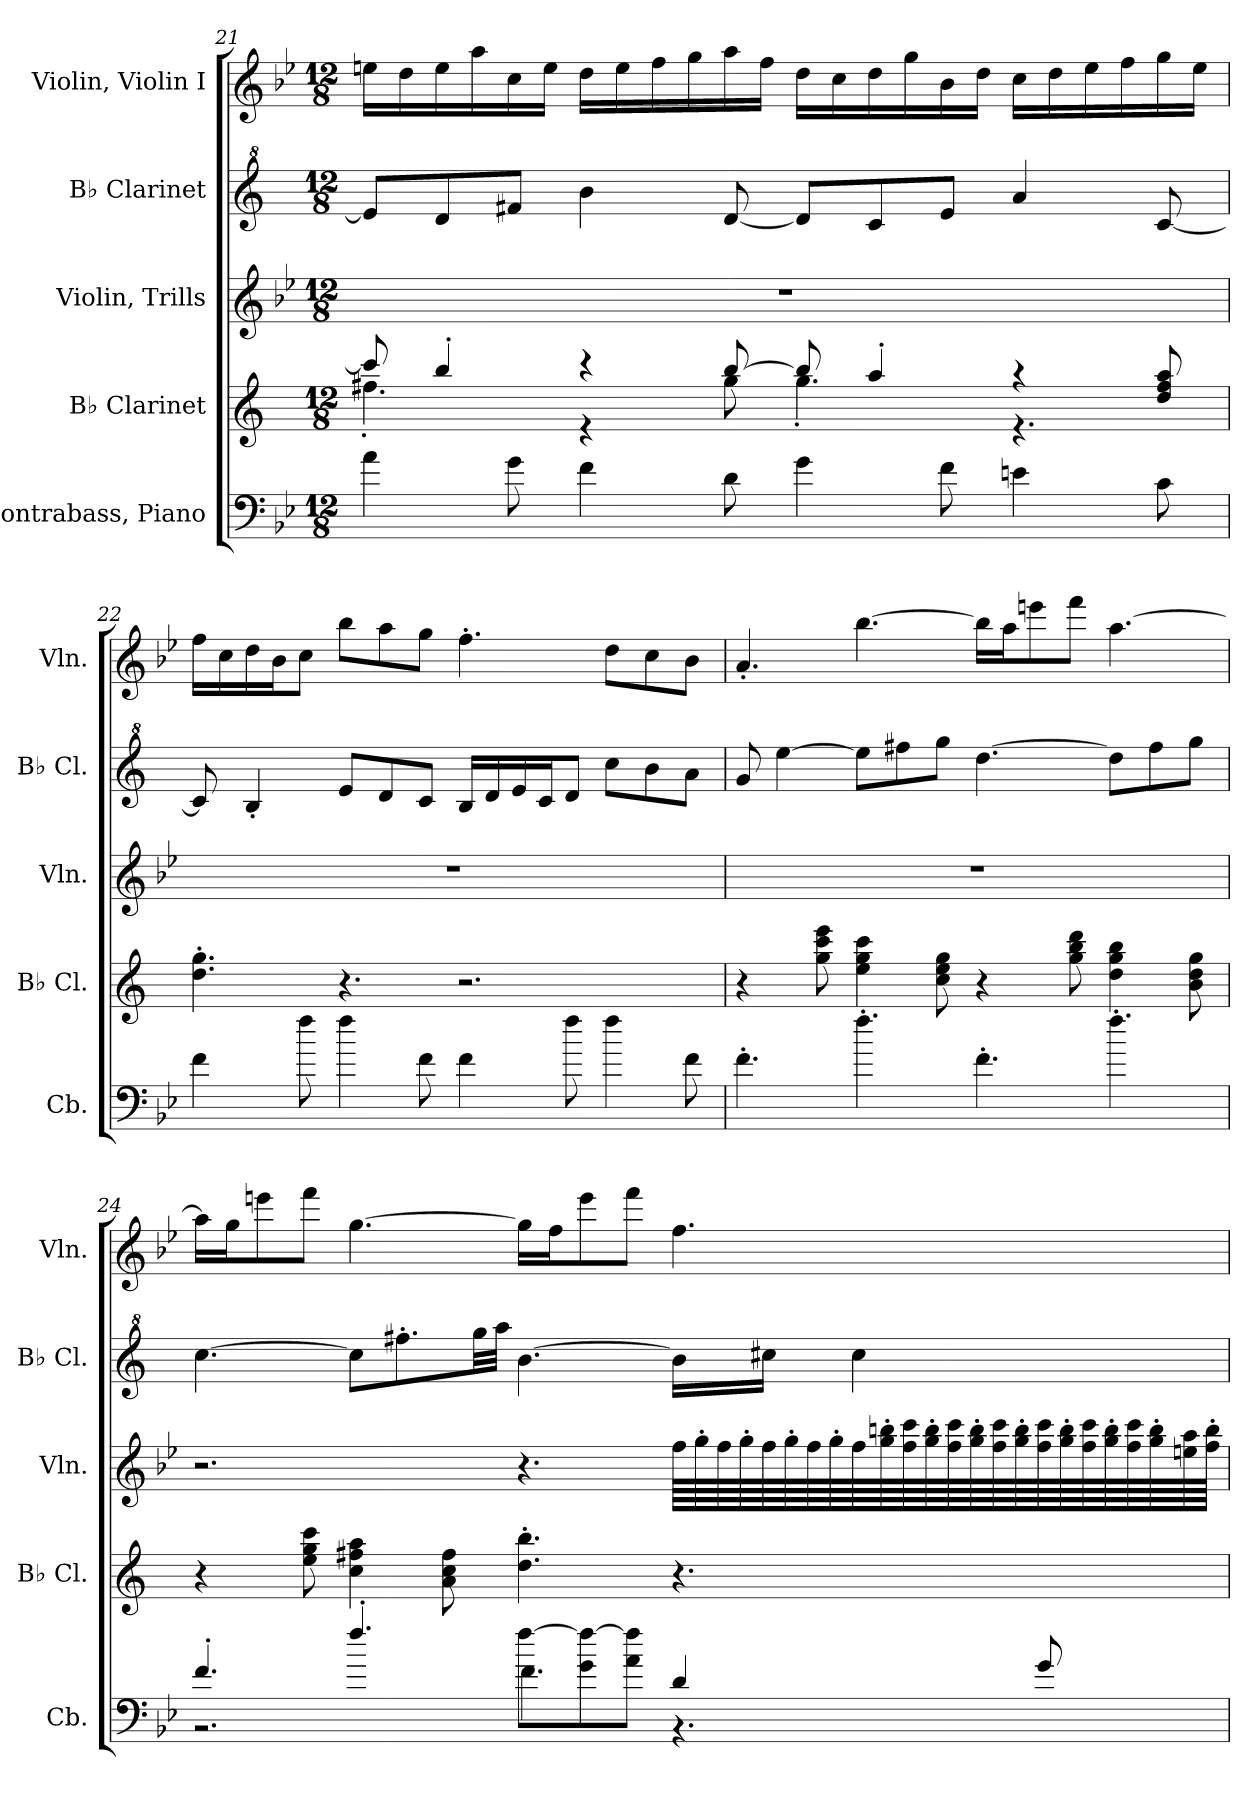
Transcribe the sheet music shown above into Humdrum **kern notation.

**kern	**kern	**kern	**kern	**kern
*part5	*part4	*part3	*part2	*part1
*staff5	*staff4	*staff3	*staff2	*staff1
*I"Contrabass, Piano	*I"B♭ Clarinet	*I"Violin, Trills	*I"B♭ Clarinet	*I"Violin, Violin I
*I'Cb.	*I'B♭ Cl.	*I'Vln.	*I'B♭ Cl.	*I'Vln.
*clefF4	*clefG2	*clefG2	*clefG^2	*clefG2
*ITrd7c12	*ITrd1c2	*	*ITrd1c2	*
*k[b-e-]	*k[b-e-]	*k[b-e-]	*k[b-e-]	*k[b-e-]
*M12/8	*M12/8	*M12/8	*M12/8	*M12/8
=21	=21	=21	=21	=21
*	*^	*	*	*
4A\	8bb-/]	4.een'\	1.r	8dd/L]	16een\LL
.	.	.	.	.	16dd\
.	4aa'/	.	.	8cc/	16ee\
.	.	.	.	.	16aa\
8G\	.	.	.	8een/J	16cc\
.	.	.	.	.	16ee\JJ
4F\	4r	4r	.	4aa\	16dd\LL
.	.	.	.	.	16ee\
.	.	.	.	.	16ff\
.	.	.	.	.	16gg\
8D\	[8aa/	8ff\	.	[8cc/	16aa\
.	.	.	.	.	16ff\JJ
4G\	8aa/]	4.ff'\	.	8cc/L]	16dd\LL
.	.	.	.	.	16cc\
.	4gg'/	.	.	8b-/	16dd\
.	.	.	.	.	16gg\
8F\	.	.	.	8dd/J	16b-\
.	.	.	.	.	16dd\JJ
4En\	4r	4.r	.	4gg/	16cc\LL
.	.	.	.	.	16dd\
.	.	.	.	.	16ee\
.	.	.	.	.	16ff\
8C\	8cc/ 8ee/ 8gg/	.	.	[8b-/	16gg\
.	.	.	.	.	16ee\JJ
*	*v	*v	*	*	*
=22	=22	=22	=22	=22
4F\	4.cc\' 4.ff\'	1.r	8b-/]	16ff\LL
.	.	.	.	16cc\
.	.	.	4a'/	16dd\
.	.	.	.	16b-\J
8f\	.	.	.	8cc\J
4f\	4.r	.	8dd/L	8bb-\L
.	.	.	8cc/	8aa\
8F\	.	.	8b-/J	8gg\J
4F\	2.r	.	16a/LL	4.ff'\
.	.	.	16cc/	.
.	.	.	16dd/	.
.	.	.	16b-/J	.
8f\	.	.	8cc/J	.
4f\	.	.	8bb-\L	8dd\L
.	.	.	8aa\	8cc\
8F\	.	.	8gg\J	8b-\J
!!LO:LB:g=z
=23	=23	=23	=23	=23
4.F'\	4r	1.r	8ff/	4.a'/
.	.	.	[4ddd\	.
.	8ff\ 8bb-\ 8ddd\	.	.	.
4.f'\	4dd\ 4ff\ 4bb-\	.	8ddd\L]	[4.bb-\
.	.	.	8eeen\	.
.	8b-\ 8dd\ 8ff\	.	8fff\J	.
4.F'\	4r	.	[4.ccc\	16bb-\LL]
.	.	.	.	16aa\J
.	.	.	.	8eeen\
.	8ff\ 8aa\ 8ccc\	.	.	8fff\J
4.f'\	4cc\ 4ff\ 4aa\	.	8ccc\L]	[4.aa\
.	.	.	8eee\	.
.	8a\ 8cc\ 8ff\	.	8fff\J	.
=24	=24	=24	=24	=24
*^	*	*	*	*
4.F'/	2.r	4r	2.r	[4.bb-\	16aa\LL]
.	.	.	.	.	16gg\J
.	.	.	.	.	8eeen\
.	.	8dd\ 8ff\ 8bb-\	.	.	8fff\J
4.f'/	.	4b-\ 4een\ 4gg\	.	8bb-\L]	[4.gg\
.	.	.	.	8.eeen'\	.
.	.	8g\ 8b-\ 8ee\	.	.	.
.	.	.	.	32fff\LL	.
.	.	.	.	32ggg\JJJ	.
[8f\L	4.F'\	4.cc\' 4.aa\'	4.r	[4.aa\	16gg\LL]
.	.	.	.	.	16ff\J
8G\ 8f_\	.	.	.	.	8eee\
8A\ 8f]\J	.	.	.	.	8fff\J
4D/	4.r	4.r	64ff\LLLL	16aa\LL]	4.ff\
.	.	.	64gg'\	.	.
.	.	.	64ff\	.	.
.	.	.	64gg'\	.	.
.	.	.	64ff\	16bbn\JJ	.
.	.	.	64gg'\	.	.
.	.	.	64ff\	.	.
.	.	.	64gg'\	.	.
.	.	.	64ff\	4bb\	.
.	.	.	64gg'\ 64bbn'\	.	.
.	.	.	64ff\ 64ccc\	.	.
.	.	.	64gg'\ 64bb'\	.	.
.	.	.	64ff\ 64ccc\	.	.
.	.	.	64gg'\ 64bb'\	.	.
.	.	.	64ff\ 64ccc\	.	.
.	.	.	64gg'\ 64bb'\	.	.
8G/	.	.	64ff\ 64ccc\	.	.
.	.	.	64gg'\ 64bb'\	.	.
.	.	.	64ff\ 64ccc\	.	.
.	.	.	64gg'\ 64bb'\	.	.
.	.	.	64ff\ 64ccc\	.	.
.	.	.	64gg'\ 64bb'\	.	.
.	.	.	64een\ 64aa\	.	.
.	.	.	64ff'\ 64bb'\JJJJ	.	.
*v	*v	*	*	*	*
=	=	=	=	=
*-	*-	*-	*-	*-
